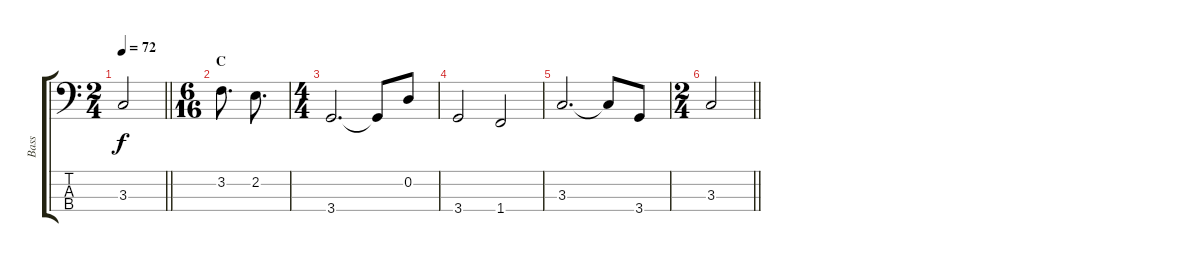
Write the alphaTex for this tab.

\track ("Bass" "Bass") {instrument electricbassfinger}
\staff {score tabs}
\tuning (G2 D2 A1 E1) {hide}
\ts (2 4)
\tempo 72
\clef f4
\barLineRight lightlight
\ks c
3.3.2{dy f} |
\ts (6 16)
\section ("" "C")
3.2.8{d} 2.2.8{d} |
\ts (4 4)
3.4.2{d} 3.4{t}.8 0.2.8 |
3.4.2 1.4.2 |
3.3.2{d} 3.3{t}.8 3.4.8 |
\ts (2 4)
\barLineRight lightlight
3.3.2
